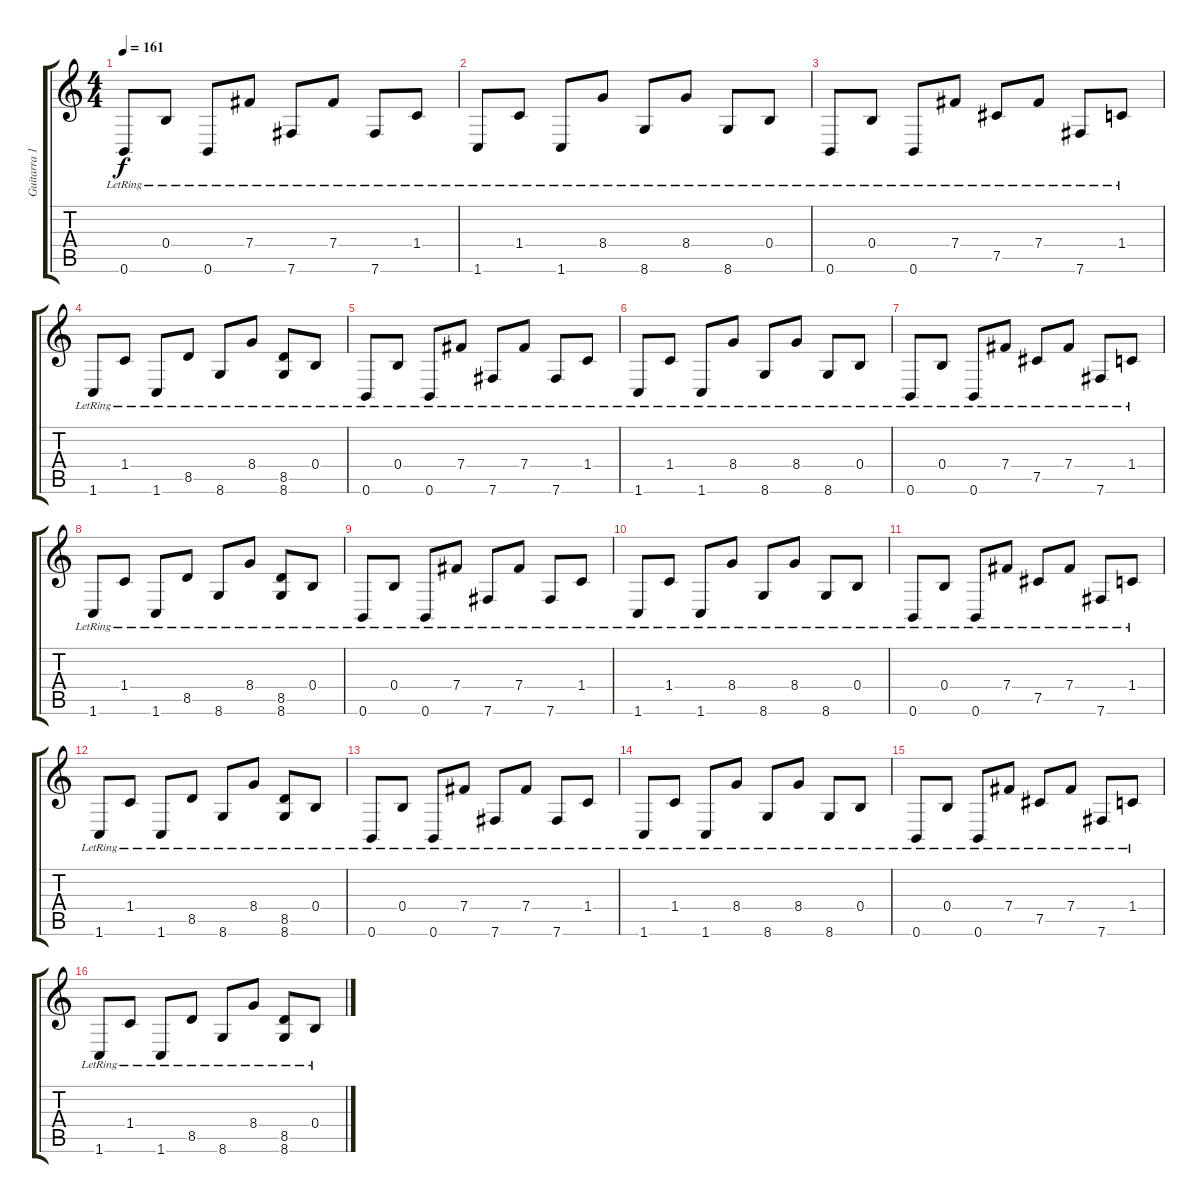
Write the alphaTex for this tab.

\track ("Guitarra 1" "Guitarra 1") {instrument distortionguitar}
\staff {score tabs}
\tuning (Db4 Ab3 E3 B2 Gb2 B1) {hide}
\ts (4 4)
\tempo 161
\clef g2
\ks c
0.6{lr}.8{dy f instrument distortionguitar} 0.4{lr}.8 0.6{lr}.8 7.4{lr}.8 7.6{lr}.8 7.4{lr}.8 7.6{lr}.8 1.4{lr}.8 |
1.6{lr}.8 1.4{lr}.8 1.6{lr}.8 8.4{lr}.8 8.6{lr}.8 8.4{lr}.8 8.6{lr}.8 0.4{lr}.8 |
0.6{lr}.8 0.4{lr}.8 0.6{lr}.8 7.4{lr}.8 7.5{lr}.8 7.4{lr}.8 7.6{lr}.8 1.4{lr}.8 |
1.6{lr}.8 1.4{lr}.8 1.6{lr}.8 8.5{lr}.8 8.6{lr}.8 8.4{lr}.8 (8.5{lr} 8.6{lr}).8 0.4{lr}.8 |
0.6{lr}.8 0.4{lr}.8 0.6{lr}.8 7.4{lr}.8 7.6{lr}.8 7.4{lr}.8 7.6{lr}.8 1.4{lr}.8 |
1.6{lr}.8 1.4{lr}.8 1.6{lr}.8 8.4{lr}.8 8.6{lr}.8 8.4{lr}.8 8.6{lr}.8 0.4{lr}.8 |
0.6{lr}.8 0.4{lr}.8 0.6{lr}.8 7.4{lr}.8 7.5{lr}.8 7.4{lr}.8 7.6{lr}.8 1.4{lr}.8 |
1.6{lr}.8 1.4{lr}.8 1.6{lr}.8 8.5{lr}.8 8.6{lr}.8 8.4{lr}.8 (8.5{lr} 8.6{lr}).8 0.4{lr}.8 |
0.6{lr}.8 0.4{lr}.8 0.6{lr}.8 7.4{lr}.8 7.6{lr}.8 7.4{lr}.8 7.6{lr}.8 1.4{lr}.8 |
1.6{lr}.8 1.4{lr}.8 1.6{lr}.8 8.4{lr}.8 8.6{lr}.8 8.4{lr}.8 8.6{lr}.8 0.4{lr}.8 |
0.6{lr}.8 0.4{lr}.8 0.6{lr}.8 7.4{lr}.8 7.5{lr}.8 7.4{lr}.8 7.6{lr}.8 1.4{lr}.8 |
1.6{lr}.8 1.4{lr}.8 1.6{lr}.8 8.5{lr}.8 8.6{lr}.8 8.4{lr}.8 (8.5{lr} 8.6{lr}).8 0.4{lr}.8 |
0.6{lr}.8 0.4{lr}.8 0.6{lr}.8 7.4{lr}.8 7.6{lr}.8 7.4{lr}.8 7.6{lr}.8 1.4{lr}.8 |
1.6{lr}.8 1.4{lr}.8 1.6{lr}.8 8.4{lr}.8 8.6{lr}.8 8.4{lr}.8 8.6{lr}.8 0.4{lr}.8 |
0.6{lr}.8 0.4{lr}.8 0.6{lr}.8 7.4{lr}.8 7.5{lr}.8 7.4{lr}.8 7.6{lr}.8 1.4{lr}.8 |
1.6{lr}.8 1.4{lr}.8 1.6{lr}.8 8.5{lr}.8 8.6{lr}.8 8.4{lr}.8 (8.5{lr} 8.6{lr}).8 0.4{lr}.8
